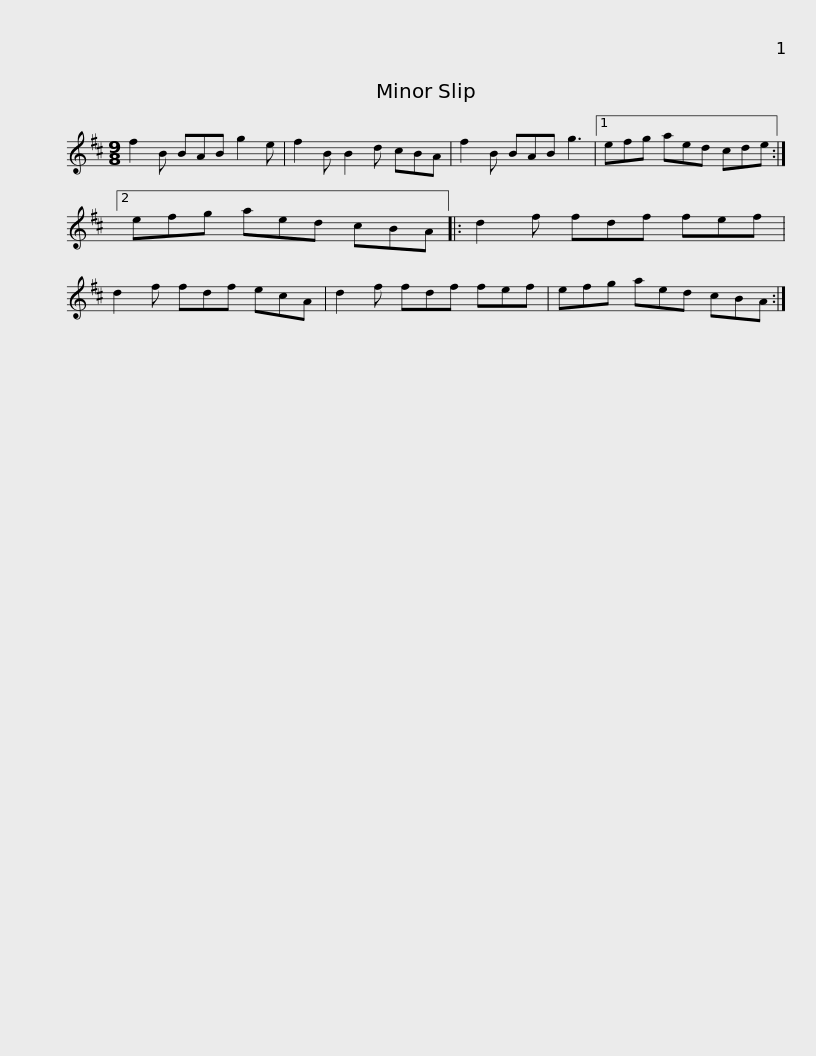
X:1
L:1/8
M:9/8
I:linebreak $
K:Bmin
V:1 treble
V:1
 f2 B BAB g2 e | f2 B B2 d cBA | f2 B BAB g3 |1 efg aed cde :|2 efg aed cBA |:$ %5
 d2 f fdf fef | d2 f fdf ecA | d2 f fdf fef | efg aed cBA :| %9
